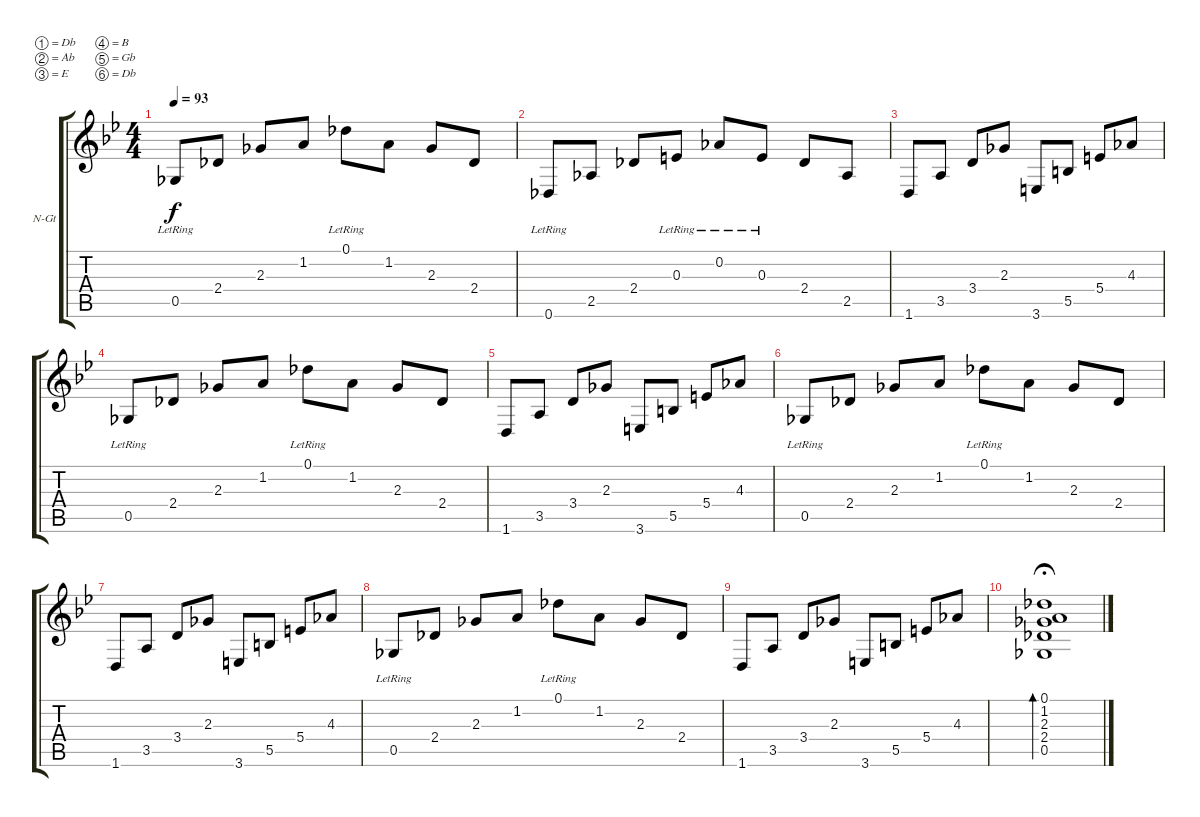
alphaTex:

\bracketExtendMode groupsimilarinstruments
\firstSystemTrackNameOrientation horizontal
\otherSystemsTrackNameOrientation horizontal
\track ("Nylon Guitar" "N-Gt") {instrument acousticguitarnylon}
\staff {score tabs}
\tuning (Db4 Ab3 E3 B2 Gb2 Db2)
\ts (4 4)
\tempo 93
\clef g2
\ks gminor
0.5{lr}.8{dy f} 2.4.8 2.3.8 1.2.8 0.1{lr}.8 1.2.8 2.3.8 2.4.8 |
0.6{lr}.8 2.5.8 2.4.8 0.3{lr}.8 0.2{lr}.8 0.3{lr}.8 2.4.8 2.5.8 |
1.6.8 3.5.8 3.4.8 2.3.8 3.6.8 5.5.8 5.4.8 4.3.8 |
0.5{lr}.8 2.4.8 2.3.8 1.2.8 0.1{lr}.8 1.2.8 2.3.8 2.4.8 |
1.6.8 3.5.8 3.4.8 2.3.8 3.6.8 5.5.8 5.4.8 4.3.8 |
0.5{lr}.8 2.4.8 2.3.8 1.2.8 0.1{lr}.8 1.2.8 2.3.8 2.4.8 |
1.6.8 3.5.8 3.4.8 2.3.8 3.6.8 5.5.8 5.4.8 4.3.8 |
0.5{lr}.8 2.4.8 2.3.8 1.2.8 0.1{lr}.8 1.2.8 2.3.8 2.4.8 |
1.6.8 3.5.8 3.4.8 2.3.8 3.6.8 5.5.8 5.4.8 4.3.8 |
(0.5 2.4 2.3 1.2 0.1).1{bd 237 fermata (medium 0.51)}
